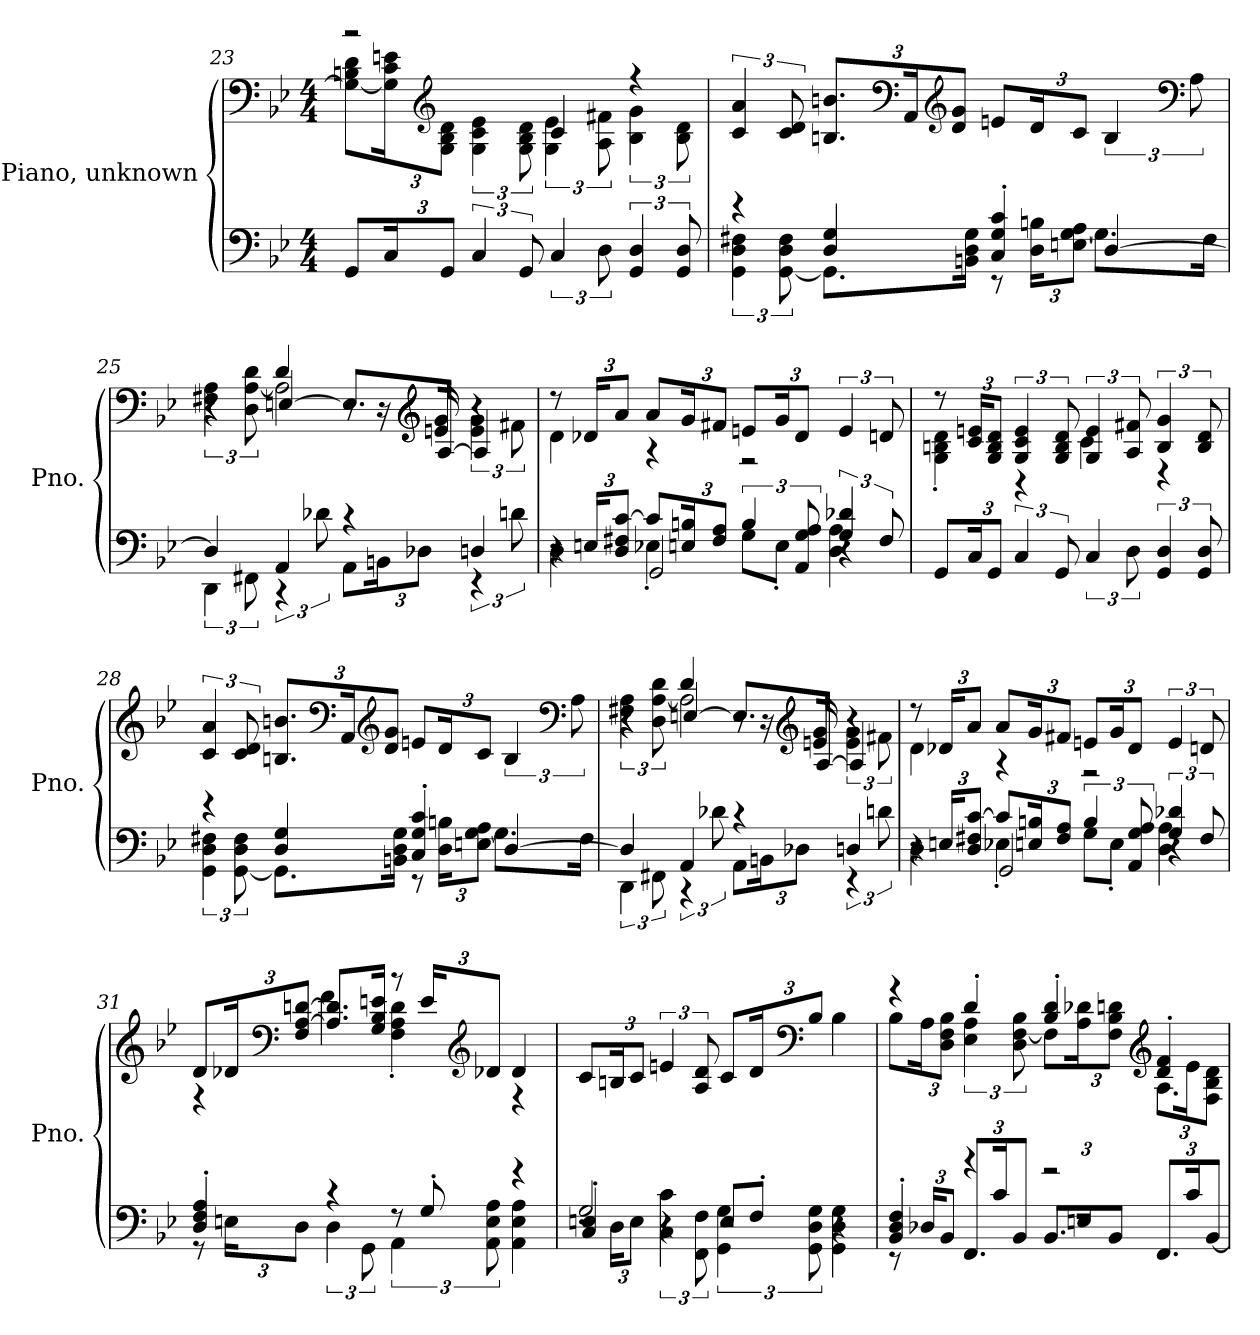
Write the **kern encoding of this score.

**kern	**kern
*part1	*part1
*staff2	*staff1
*I"Piano, unknown	*
*I'Pno.	*
*clefF4	*clefF4
*k[b-e-]	*k[b-e-]
*M4/4	*M4/4
=23	=23
*	*^
8GG/L	2r	8G\_ 8Bn\ 8d\L
*Xbrackettup	*	*Xbrackettup
24C/K	.	24G\] 24c\ 24en\K
*	*clefG2	*
12GG/J	.	12G\ 12B\ 12d\J
*brackettup	*	*brackettup
6C/	.	6G\ 6c\ 6e\
12GG/	.	12G\ 12B\ 12d\
6C/	4c/	6G\ 6e\
12D\	.	12A\ 12f#X\
6GG/ 6D/	4r	6B\ 6g\
12GG/ 12D/	.	12B\ 12d\
*	*v	*v
!!LO:PB:g=z
=24	=24
*^	*
4r	6GG\ 6D\ 6F#X\	6c/ 6a/
.	[12GG\ 12D\ 12F#\	12c/ 12d/
*	*	*Xbrackettup
4D/ 4G/	8.GG\L]	12.Bn/ 12.bn/L
*	*	*clefF4
.	.	24AA/K
*	*	*clefG2
.	.	12d/ 12g/J
.	16BBn\ 16D\ 16G\Jk	.
4C/' 4G/' 4c/'	8r	8en/L
*	*Xbrackettup	*
.	24D\ 24Bn\KL	24d/K
.	12En\ [12G\ 12A\J	12c/J
*	*	*brackettup
[4D/	8.G\L]	6B/
*	*	*clefF4
.	.	12A\
.	16F#\Jk	.
=25	=25	=25
*	*brackettup	*
*	*	*^
*	*	*	*^
4D/]	6DD\	4r	6F#X\ 6A\	4r
.	12FF#X\	.	12D\ [12A\ 12d\	.
4AA/	6r	4d/	2A\]	[4En/
.	12d-X\	.	.	.
4r	8AA\L	8r	.	8.E/L]
*	*Xbrackettup	*	*	*
.	24BBn\K	16r	.	.
.	12D-X\J	.	.	.
*	*	*clefG2	*	*
.	.	16en/ 16g/	.	[16A/Jk
*	*brackettup	*	*	*
4Dn/	6r	4r	6e\ 6g\	4A/]
.	12dn\	.	12f#X\	.
*	*	*	*v	*v
!!LO:LB:g=z
=26	=26	=26	=26
*	*^	*	*
8r	4D\	4r	8r	4d\
*Xbrackettup	*	*	*Xbrackettup	*
24En/KL	.	.	24d-X/KL	.
12D/ 12F#X/ [12c/J	.	.	12a/J	.
8c/L]	4E-X'\	2GG/	8a/L	4r
24En/ 24Bn/K	.	.	24g/K	.
12F#/ 12A/J	.	.	12f#X/J	.
*brackettup	*	*	*	*
6B/	8G\L	.	8en/L	2r
.	8E'\J	.	24g/K	.
12AA/ 12G/ 12A/	.	.	12d-/J	.
*	*	*	*brackettup	*
6G/ 6d-X/	4D\ 4A\	4r	6e/	.
12F#/	.	.	12dn/	.
*v	*v	*v	*	*
=27	=27	=27
8GG/L	8r	4G\' 4Bn\' 4d\'
*Xbrackettup	*Xbrackettup	*
24C/K	24c/ 24en/KL	.
12GG/J	12G/ 12B/ 12d/J	.
*brackettup	*brackettup	*
6C/	6G/ 6c/ 6e/	4r
12GG/	12G/ 12B/ 12d/	.
6C/	6G/ 6e/	4c\
12D\	12A/ 12f#X/	.
6GG/ 6D/	6B/ 6g/	4r
12GG/ 12D/	12B/ 12d/	.
*	*v	*v
!!LO:LB:g=z
=28	=28
*^	*
4r	6GG\ 6D\ 6F#X\	6c/ 6a/
.	[12GG\ 12D\ 12F#\	12c/ 12d/
*	*	*Xbrackettup
4D/ 4G/	8.GG\L]	12.Bn/ 12.bn/L
*	*	*clefF4
.	.	24AA/K
*	*	*clefG2
.	.	12d/ 12g/J
.	16BBn\ 16D\ 16G\Jk	.
4C/' 4G/' 4c/'	8r	8en/L
*	*Xbrackettup	*
.	24D\ 24Bn\KL	24d/K
.	12En\ [12G\ 12A\J	12c/J
*	*	*brackettup
[4D/	8.G\L]	6B/
*	*	*clefF4
.	.	12A\
.	16F#\Jk	.
=29	=29	=29
*	*brackettup	*
*	*	*^
*	*	*	*^
4D/]	6DD\	4r	6F#X\ 6A\	4r
.	12FF#X\	.	12D\ [12A\ 12d\	.
4AA/	6r	4d/	2A\]	[4En/
.	12d-X\	.	.	.
4r	8AA\L	8r	.	8.E/L]
*	*Xbrackettup	*	*	*
.	24BBn\K	16r	.	.
.	12D-X\J	.	.	.
*	*	*clefG2	*	*
.	.	16en/ 16g/	.	[16A/Jk
*	*brackettup	*	*	*
4Dn/	6r	4r	6e\ 6g\	4A/]
.	12dn\	.	12f#X\	.
*	*	*	*v	*v
!!LO:LB:g=z
=30	=30	=30	=30
*	*^	*	*
8r	4D\	4r	8r	4d\
*Xbrackettup	*	*	*Xbrackettup	*
24En/KL	.	.	24d-X/KL	.
12D/ 12F#X/ [12c/J	.	.	12a/J	.
8c/L]	4E-X'\	2GG/	8a/L	4r
24En/ 24Bn/K	.	.	24g/K	.
12F#/ 12A/J	.	.	12f#X/J	.
*brackettup	*	*	*	*
6B/	8G\L	.	8en/L	2r
.	8E'\J	.	24g/K	.
12AA/ 12G/ 12A/	.	.	12d-/J	.
*	*	*	*brackettup	*
6G/ 6d-X/	4D\ 4A\	4r	6e/	.
12F#/	.	.	12dn/	.
*	*v	*v	*	*
=31	=31	=31	=31
4D/' 4F/' 4A/'	8r	8d/L	4r
*	*Xbrackettup	*Xbrackettup	*
.	24En\KL	24d-X/K	.
*	*	*clefF4	*
.	12D\J	12F/ [12A/ [12dn/J	.
*	*brackettup	*	*
4r	6D\	8.A/] 8.d/]L	4f\
.	12GG\	.	.
.	.	16G/ 16B-/ 16en/Jk	.
8r	6AA\	8r	4F\' 4A\' 4d\'
8G'/	.	24e/KL	.
*	*	*clefG2	*
.	12AA\ 12E\ 12A\	12d-X/J	.
4r	4AA\ 4E\ 4A\	4d-/	4r
*	*	*v	*v
!!LO:LB:g=z
=32	=32	=32
*	*^	*
2G/	8r	4C/' 4En/'	8c/L
*	*Xbrackettup	*	*
.	24D\KL	.	24Bn/K
.	12E\J	.	12c/J
*	*brackettup	*	*brackettup
.	6C\ 6c\	4r	6en/
.	12FF\ 12F\	.	12A/ 12d/
8E/L	6GG\ 6G\	2r	8c/L
*	*	*	*Xbrackettup
8F'/J	.	.	24d/K
*	*	*	*clefF4
.	12GG\ 12D\ 12G\	.	12B/J
4r	4GG\ 4D\ 4G\	.	4B\
*	*v	*v	*
=33	=33	=33
*	*	*^
4BB-/' 4D/' 4F/'	8r	4r	8B-\L
*	*Xbrackettup	*	*
.	24D-X/KL	.	24A\K
.	12BB-/J	.	12D\ 12F\ 12B-\J
*	*	*	*brackettup
4r	12.FF/L	4d'/	6E-\ 6A\
.	24c/K	.	.
.	12BB-/J	.	12D\ [12F\ 12B-\
2r	12.BB-/L	4B-/' 4d/'	8F\L]
*	*	*	*Xbrackettup
.	24En/K	.	24A\ 24d-X\K
.	12BB-/J	.	12F\ 12B-\ 12dn\J
*	*	*clefG2	*
.	12.FF/L	4d/' 4f/'	12.A\L
.	24c/K	.	24e-\K
.	[12BB-/J	.	12F\ 12B-\ 12d\J
*v	*v	*	*
*	*v	*v
=	=
*-	*-
